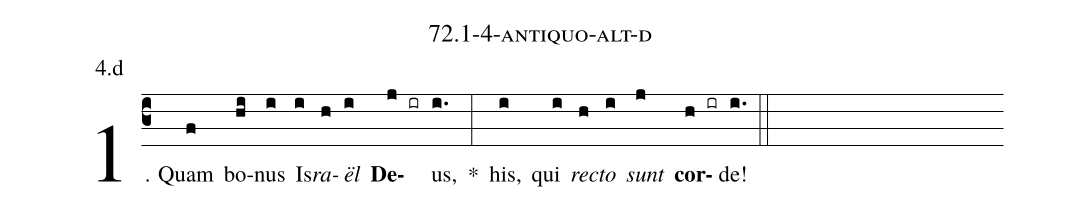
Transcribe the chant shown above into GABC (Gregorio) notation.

name: 72.1-4-antiquo-alt-d;
annotation: 4.d;
%%
(c3)1. Quam(f) bo(hi)nus(i) Is(i)<i>ra</i>(h)<i>ël</i>(i) <b>De</b>(j ir)us,(i.) *(:) his,(i) qui(i) <i>rec</i>(h)<i>to</i>(i) <i>sunt</i>(j) <b>cor</b>(h ir)de!(i.) (::)


%E(i) u(h) o(i) u(j) a(h) e.(i.) (::)
